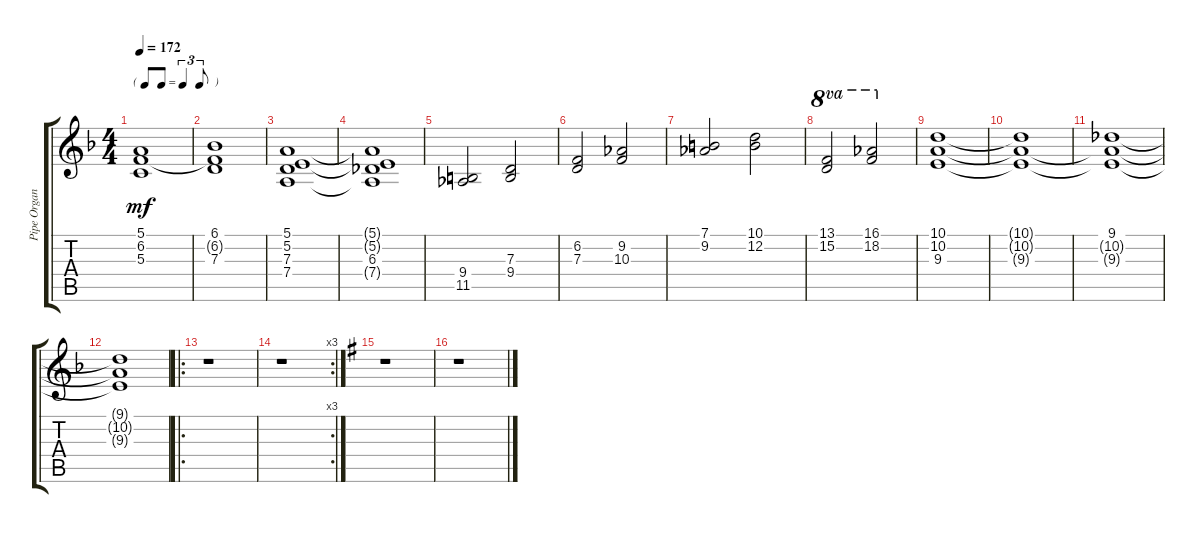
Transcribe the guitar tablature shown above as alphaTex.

\track ("Pipe Organ - Tom Scholz" "Pipe Organ") {instrument churchorgan}
\staff {score tabs}
\tuning (E4 B3 G3 D3 A2 E2) {hide}
\ts (4 4)
\tf triplet8th
\tempo 172
\clef g2
\ks f
(5.1 6.2{t} 5.3).1{dy mf} |
(6.1 6.2{t} 7.3).1 |
(5.1 5.2 7.3 7.4).1 |
(5.1{t} 5.2{t} 6.3 7.4{t}).1 |
(9.4 11.5).2 (7.3 9.4).2 |
(6.2 7.3).2 (9.2 10.3).2 |
(7.1 9.2).2 (10.1 12.2).2 |
(13.1 15.2).2{ot 8va} (16.1 18.2).2{ot 8va} |
(10.1 10.2 9.3).1 |
(10.1{t} 10.2{t} 9.3{t}).1 |
(9.1 10.2{t} 9.3{t}).1 |
(9.1{t} 10.2{t} 9.3{t}).1 |
\ro
r.1 |
\rc 3
r.1 |
\ks g
r.1 |
r.1
